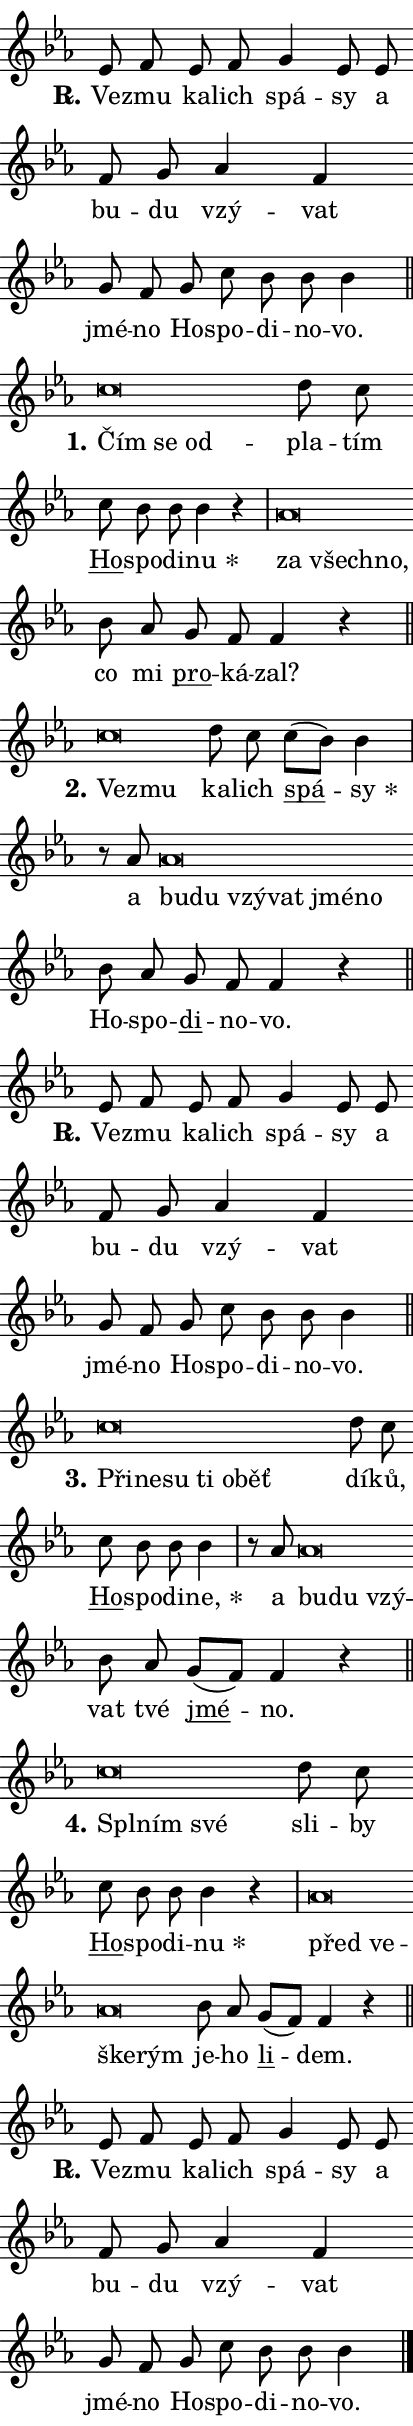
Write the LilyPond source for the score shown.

\version "2.22.1"
\header { tagline = "" }
\paper {
  indent = 0\cm
  top-margin = 0\cm
  right-margin = 0\cm
  bottom-margin = 0\cm
  left-margin = 0\cm
  paper-width = 7\cm
  page-breaking = #ly:one-page-breaking
  system-system-spacing.basic-distance = #11
  score-system-spacing.basic-distance = #11.3
  ragged-last = ##f
}


%% Author: Thomas Morley
%% https://lists.gnu.org/archive/html/lilypond-user/2020-05/msg00002.html
#(define (line-position grob)
"Returns position of @var[grob} in current system:
   @code{'start}, if at first time-step
   @code{'end}, if at last time-step
   @code{'middle} otherwise
"
  (let* ((col (ly:item-get-column grob))
         (ln (ly:grob-object col 'left-neighbor))
         (rn (ly:grob-object col 'right-neighbor))
         (col-to-check-left (if (ly:grob? ln) ln col))
         (col-to-check-right (if (ly:grob? rn) rn col))
         (break-dir-left
           (and
             (ly:grob-property col-to-check-left 'non-musical #f)
             (ly:item-break-dir col-to-check-left)))
         (break-dir-right
           (and
             (ly:grob-property col-to-check-right 'non-musical #f)
             (ly:item-break-dir col-to-check-right))))
        (cond ((eqv? 1 break-dir-left) 'start)
              ((eqv? -1 break-dir-right) 'end)
              (else 'middle))))

#(define (tranparent-at-line-position vctor)
  (lambda (grob)
  "Relying on @code{line-position} select the relevant enry from @var{vctor}.
Used to determine transparency,"
    (case (line-position grob)
      ((end) (not (vector-ref vctor 0)))
      ((middle) (not (vector-ref vctor 1)))
      ((start) (not (vector-ref vctor 2))))))

noteHeadBreakVisibility =
#(define-music-function (break-visibility)(vector?)
"Makes @code{NoteHead}s transparent relying on @var{break-visibility}"
#{
  \override NoteHead.transparent =
    #(tranparent-at-line-position break-visibility)
#})

#(define delete-ledgers-for-transparent-note-heads
  (lambda (grob)
    "Reads whether a @code{NoteHead} is transparent.
If so this @code{NoteHead} is removed from @code{'note-heads} from
@var{grob}, which is supposed to be @code{LedgerLineSpanner}.
As a result ledgers are not printed for this @code{NoteHead}"
    (let* ((nhds-array (ly:grob-object grob 'note-heads))
           (nhds-list
             (if (ly:grob-array? nhds-array)
                 (ly:grob-array->list nhds-array)
                 '()))
           ;; Relies on the transparent-property being done before
           ;; Staff.LedgerLineSpanner.after-line-breaking is executed.
           ;; This is fragile ...
           (to-keep
             (remove
               (lambda (nhd)
                 (ly:grob-property nhd 'transparent #f))
               nhds-list)))
      ;; TODO find a better method to iterate over grob-arrays, similiar
      ;; to filter/remove etc for lists
      ;; For now rebuilt from scratch
      (set! (ly:grob-object grob 'note-heads)  '())
      (for-each
        (lambda (nhd)
          (ly:pointer-group-interface::add-grob grob 'note-heads nhd))
        to-keep))))

hideNotes = {
  \noteHeadBreakVisibility #begin-of-line-visible
}
unHideNotes = {
  \noteHeadBreakVisibility #all-visible
}

% work-around for resetting accidentals
% https://lilypond.org/doc/v2.23/Documentation/notation/displaying-rhythms#unmetered-music
cadenzaMeasure = {
  \cadenzaOff
  \partial 1024 s1024
  \cadenzaOn
}

#(define-markup-command (accent layout props text) (markup?)
  "Underline accented syllable"
  (interpret-markup layout props
    #{\markup \override #'(offset . 4.3) \underline { #text }#}))

responsum = \markup \concat {
  "R" \hspace #-1.05 \path #0.1 #'((moveto 0 0.07) (lineto 0.9 0.8)) \hspace #0.05 "."
}

\layout {
    \context {
        \Staff
        \remove "Time_signature_engraver"
        \override LedgerLineSpanner.after-line-breaking = #delete-ledgers-for-transparent-note-heads
    }
    \context {
        \Voice {
            \override NoteHead.output-attributes = #'((class . "notehead"))
            \override Hairpin.height = #0.55
        }
    }
    \context {
        \Lyrics {
            \override StanzaNumber.output-attributes = #'((class . "stanzanumber"))
            \override LyricSpace.minimum-distance = #0.9
            \override LyricText.font-name = #"TeX Gyre Schola"
            \override LyricText.font-size = 1
            \override StanzaNumber.font-name = #"TeX Gyre Schola Bold"
            \override StanzaNumber.font-size = 1
        }
    }
}

% magnetic-lyrics.ily
%
%   written by
%     Jean Abou Samra <jean@abou-samra.fr>
%     Werner Lemberg <wl@gnu.org>
%
%   adapted by
%     Jiri Hon <jiri.hon@gmail.com>
%
% Version 2022-Apr-15

% https://www.mail-archive.com/lilypond-user@gnu.org/msg149350.html

#(define (Left_hyphen_pointer_engraver context)
   "Collect syllable-hyphen-syllable occurrences in lyrics and store
them in properties.  This engraver only looks to the left.  For
example, if the lyrics input is @code{foo -- bar}, it does the
following.

@itemize @bullet
@item
Set the @code{text} property of the @code{LyricHyphen} grob between
@q{foo} and @q{bar} to @code{foo}.

@item
Set the @code{left-hyphen} property of the @code{LyricText} grob with
text @q{foo} to the @code{LyricHyphen} grob between @q{foo} and
@q{bar}.
@end itemize

Use this auxiliary engraver in combination with the
@code{lyric-@/text::@/apply-@/magnetic-@/offset!} hook."
   (let ((hyphen #f)
         (text #f))
     (make-engraver
      (acknowledgers
       ((lyric-syllable-interface engraver grob source-engraver)
        (set! text grob)))
      (end-acknowledgers
       ((lyric-hyphen-interface engraver grob source-engraver)
        ;(when (not (grob::has-interface grob 'lyric-space-interface))
          (set! hyphen grob)));)
      ((stop-translation-timestep engraver)
       (when (and text hyphen)
         (ly:grob-set-object! text 'left-hyphen hyphen))
       (set! text #f)
       (set! hyphen #f)))))

#(define (lyric-text::apply-magnetic-offset! grob)
   "If the space between two syllables is less than the value in
property @code{LyricText@/.details@/.squash-threshold}, move the right
syllable to the left so that it gets concatenated with the left
syllable.

Use this function as a hook for
@code{LyricText@/.after-@/line-@/breaking} if the
@code{Left_@/hyphen_@/pointer_@/engraver} is active."
   (let ((hyphen (ly:grob-object grob 'left-hyphen #f)))
     (when hyphen
       (let ((left-text (ly:spanner-bound hyphen LEFT)))
         (when (grob::has-interface left-text 'lyric-syllable-interface)
           (let* ((common (ly:grob-common-refpoint grob left-text X))
                  (this-x-ext (ly:grob-extent grob common X))
                  (left-x-ext
                   (begin
                     ;; Trigger magnetism for left-text.
                     (ly:grob-property left-text 'after-line-breaking)
                     (ly:grob-extent left-text common X)))
                  ;; `delta` is the gap width between two syllables.
                  (delta (- (interval-start this-x-ext)
                            (interval-end left-x-ext)))
                  (details (ly:grob-property grob 'details))
                  (threshold (assoc-get 'squash-threshold details 0.2)))
             (when (< delta threshold)
               (let* (;; We have to manipulate the input text so that
                      ;; ligatures crossing syllable boundaries are not
                      ;; disabled.  For languages based on the Latin
                      ;; script this is essentially a beautification.
                      ;; However, for non-Western scripts it can be a
                      ;; necessity.
                      (lt (ly:grob-property left-text 'text))
                      (rt (ly:grob-property grob 'text))
                      (is-space (grob::has-interface hyphen 'lyric-space-interface))
                      (space (if is-space " " ""))
                      (space-markup (grob-interpret-markup grob " "))
                      (space-size (interval-length (ly:stencil-extent space-markup X)))
                      (extra-delta (if is-space space-size 0))
                      ;; Append new syllable.
                      (ltrt-space (if (and (string? lt) (string? rt))
                                (string-append lt space rt)
                                (make-concat-markup (list lt space rt))))
                      ;; Right-align `ltrt` to the right side.
                      (ltrt-space-markup (grob-interpret-markup
                               grob
                               (make-translate-markup
                                (cons (interval-length this-x-ext) 0)
                                (make-right-align-markup ltrt-space)))))
                 (begin
                   ;; Don't print `left-text`.
                   (ly:grob-set-property! left-text 'stencil #f)
                   ;; Set text and stencil (which holds all collected
                   ;; syllables so far) and shift it to the left.
                   (ly:grob-set-property! grob 'text ltrt-space)
                   (ly:grob-set-property! grob 'stencil ltrt-space-markup)
                   (ly:grob-translate-axis! grob (- (- delta extra-delta)) X))))))))))


#(define (lyric-hyphen::displace-bounds-first grob)
   ;; Make very sure this callback isn't triggered too early.
   (let ((left (ly:spanner-bound grob LEFT))
         (right (ly:spanner-bound grob RIGHT)))
     (ly:grob-property left 'after-line-breaking)
     (ly:grob-property right 'after-line-breaking)
     (ly:lyric-hyphen::print grob)))

squashThreshold = #0.4

\layout {
  \context {
    \Lyrics
    \consists #Left_hyphen_pointer_engraver
    \override LyricText.after-line-breaking =
      #lyric-text::apply-magnetic-offset!
    \override LyricHyphen.stencil = #lyric-hyphen::displace-bounds-first
    \override LyricText.details.squash-threshold = \squashThreshold
    \override LyricHyphen.minimum-distance = 0
    \override LyricHyphen.minimum-length = \squashThreshold
  }
}

squash = \override LyricText.details.squash-threshold = 9999
unSquash = \override LyricText.details.squash-threshold = \squashThreshold

left = \override LyricText.self-alignment-X = #LEFT
unLeft = \revert LyricText.self-alignment-X

starOffset = #(lambda (grob) 
                (let ((x_offset (ly:self-alignment-interface::aligned-on-x-parent grob)))
                  (if (= x_offset 0) 0 (+ x_offset 1.2))))

star = #(define-music-function (syllable)(string?)
"Append star separator at the end of a syllable"
#{
  \once \override LyricText.X-offset = #starOffset
  \lyricmode { \markup {
    #syllable
    \override #'((font-name . "TeX Gyre Schola Bold")) \hspace #0.2 \lower #0.65 \larger "*"
  } }
#})

starAccent = #(define-music-function (syllable)(string?)
"Append star separator at the end of a syllable and make accent"
#{
  \once \override LyricText.X-offset = #starOffset
  \lyricmode { \markup {
    \accent #syllable
    \override #'((font-name . "TeX Gyre Schola Bold")) \hspace #0.2 \lower #0.65 \larger "*"
  } }
#})

breath = #(define-music-function (syllable)(string?)
"Append breathing indicator at the end of a syllable"
#{
  \lyricmode { \markup { #syllable "+" } }
#})

optionalBreath = #(define-music-function (syllable)(string?)
"Append optional breathing indicator at the end of a syllable"
#{
  \lyricmode { \markup { #syllable "(+)" } }
#})


\score {
    <<
        \new Voice = "melody" { \cadenzaOn \key es \major \relative { es'8 f es f g4 es8 es \bar "" f g \bar "" as4 f \bar "" g8 f g c bes bes bes4 \cadenzaMeasure \bar "||" \break } }
        \new Lyrics \lyricsto "melody" { \lyricmode { \set stanza = \responsum
Ve -- zmu ka -- lich spá -- sy a bu -- du vzý -- vat jmé -- no Ho -- spo -- di -- no -- vo. } }
    >>
    \layout {}
}

\score {
    <<
        \new Voice = "melody" { \cadenzaOn \key es \major \relative { c''\breve*1/16 \hideNotes \breve*1/16 \breve*1/16 \bar "" \unHideNotes d8 c \bar "" c bes bes bes4 r \cadenzaMeasure \bar "|" as\breve*1/16 \hideNotes \breve*1/16 \breve*1/16 \bar "" \unHideNotes bes8 as \bar "" g f f4 r \cadenzaMeasure \bar "||" \break } }
        \new Lyrics \lyricsto "melody" { \lyricmode { \set stanza = "1."
\left Čím \squash se od -- \unLeft \unSquash pla -- tím \markup \accent Ho -- spo -- di -- \star nu \left za \squash všech -- no, \unLeft \unSquash co mi \markup \accent pro -- ká -- zal? } }
    >>
    \layout {}
}

\score {
    <<
        \new Voice = "melody" { \cadenzaOn \key es \major \relative { c''\breve*1/16 \hideNotes \breve*1/16 \bar "" \unHideNotes d8 c \bar "" c[( bes)] bes4 \cadenzaMeasure \bar "|" r8 as8 as\breve*1/16 \hideNotes \breve*1/16 \bar "" \breve*1/16 \bar "" \breve*1/16 \bar "" \breve*1/16 \breve*1/16 \bar "" \unHideNotes bes8 as \bar "" g f f4 r \cadenzaMeasure \bar "||" \break } }
        \new Lyrics \lyricsto "melody" { \lyricmode { \set stanza = "2."
\left Ve -- \squash zmu \unLeft \unSquash ka -- lich \markup \accent spá -- \star sy a \left bu -- \squash du vzý -- vat jmé -- no \unLeft \unSquash Ho -- spo -- \markup \accent di -- no -- vo. } }
    >>
    \layout {}
}

\score {
    <<
        \new Voice = "melody" { \cadenzaOn \key es \major \relative { es'8 f es f g4 es8 es \bar "" f g \bar "" as4 f \bar "" g8 f g c bes bes bes4 \cadenzaMeasure \bar "||" \break } }
        \new Lyrics \lyricsto "melody" { \lyricmode { \set stanza = \responsum
Ve -- zmu ka -- lich spá -- sy a bu -- du vzý -- vat jmé -- no Ho -- spo -- di -- no -- vo. } }
    >>
    \layout {}
}

\score {
    <<
        \new Voice = "melody" { \cadenzaOn \key es \major \relative { c''\breve*1/16 \hideNotes \breve*1/16 \bar "" \breve*1/16 \bar "" \breve*1/16 \bar "" \breve*1/16 \breve*1/16 \bar "" \unHideNotes d8 c \bar "" c bes bes bes4 \cadenzaMeasure \bar "|" r8 as as\breve*1/16 \hideNotes \breve*1/16 \breve*1/16 \bar "" \unHideNotes bes8 as \bar "" g[( f)] f4 r \cadenzaMeasure \bar "||" \break } }
        \new Lyrics \lyricsto "melody" { \lyricmode { \set stanza = "3."
\left Při -- \squash ne -- su ti o -- běť \unLeft \unSquash dí -- ků, \markup \accent Ho -- spo -- di -- \star ne, a \left bu -- \squash du vzý -- \unLeft \unSquash vat tvé \markup \accent jmé -- no. } }
    >>
    \layout {}
}

\score {
    <<
        \new Voice = "melody" { \cadenzaOn \key es \major \relative { c''\breve*1/16 \hideNotes \breve*1/16 \breve*1/16 \bar "" \unHideNotes d8 c \bar "" c bes bes bes4 r \cadenzaMeasure \bar "|" as\breve*1/16 \hideNotes \breve*1/16 \bar "" \breve*1/16 \breve*1/16 \bar "" \unHideNotes bes8 as \bar "" g[( f)] f4 r \cadenzaMeasure \bar "||" \break } }
        \new Lyrics \lyricsto "melody" { \lyricmode { \set stanza = "4."
\left Spl -- \squash ním své \unLeft \unSquash sli -- by \markup \accent Ho -- spo -- di -- \star nu \left před \squash ve -- ške -- rým \unLeft \unSquash je -- ho \markup \accent li -- dem. } }
    >>
    \layout {}
}

\score {
    <<
        \new Voice = "melody" { \cadenzaOn \key es \major \relative { es'8 f es f g4 es8 es \bar "" f g \bar "" as4 f \bar "" g8 f g c bes bes bes4 \cadenzaMeasure \bar "||" \break } \bar "|." }
        \new Lyrics \lyricsto "melody" { \lyricmode { \set stanza = \responsum
Ve -- zmu ka -- lich spá -- sy a bu -- du vzý -- vat jmé -- no Ho -- spo -- di -- no -- vo. } }
    >>
    \layout {}
}
